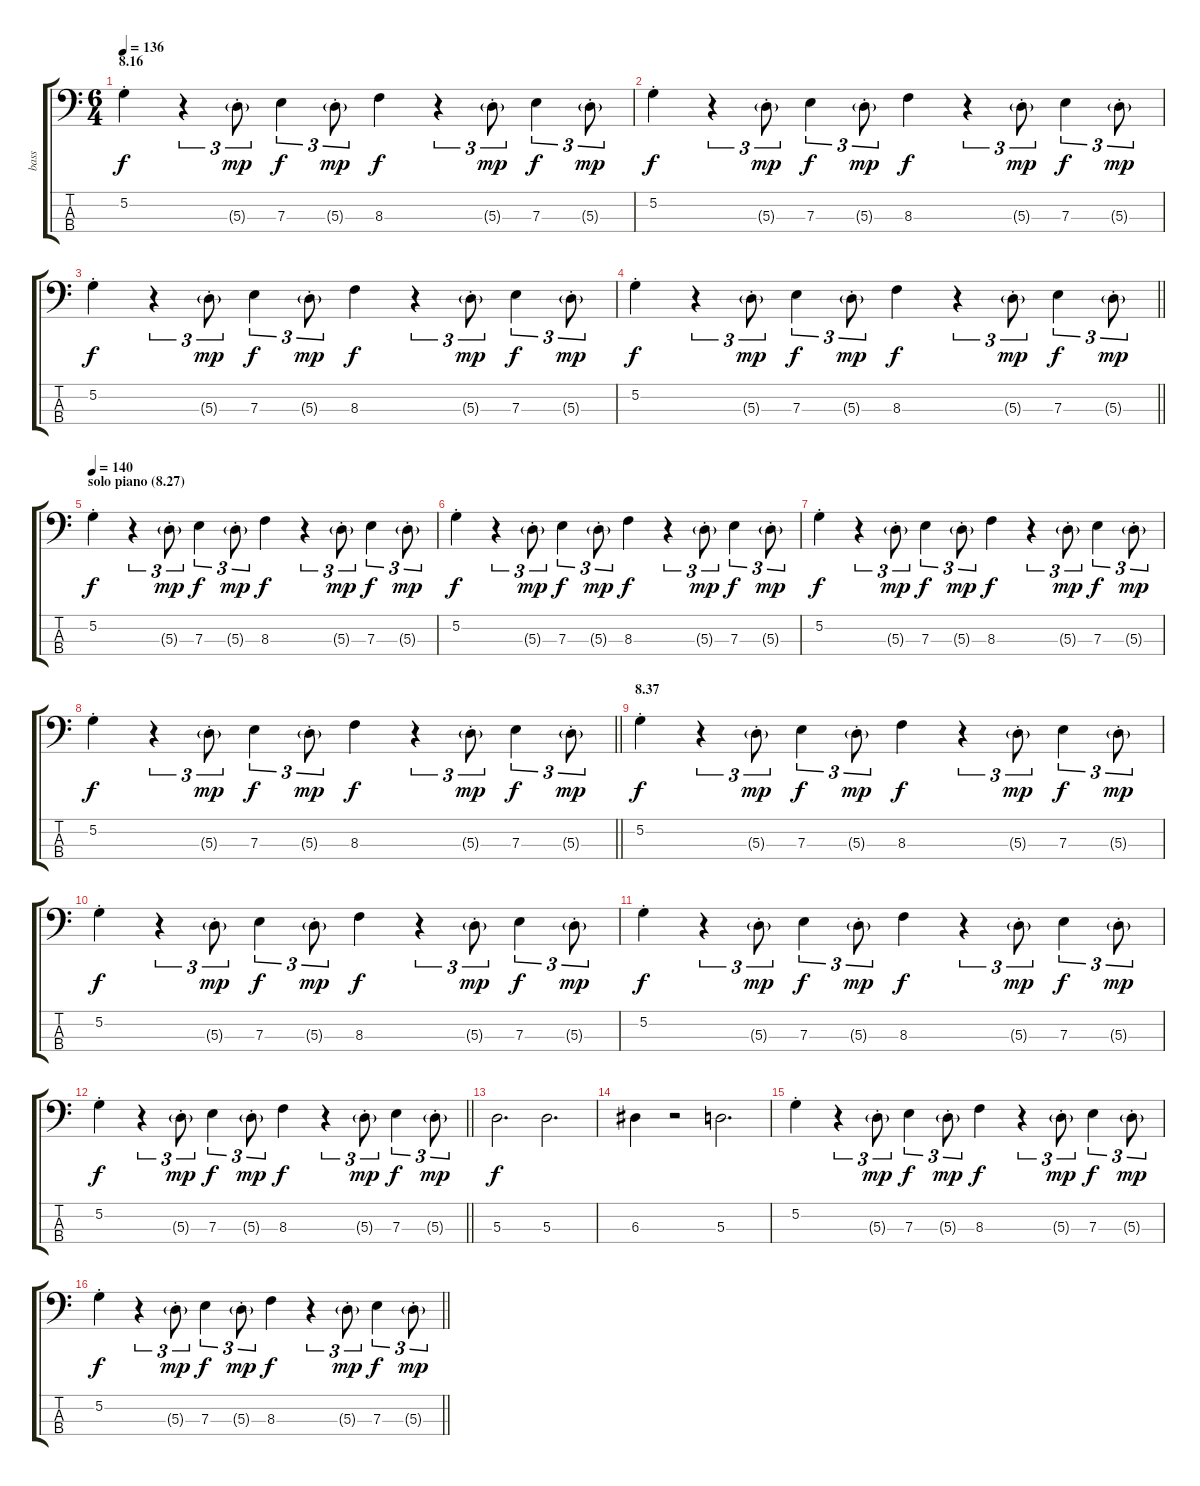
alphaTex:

\track ("bass" "bass") {instrument acousticbass}
\staff {score tabs}
\tuning (G2 D2 A1 E1) {hide}
\ts (6 4)
\section ("" "8.16")
\tempo 136
\clef f4
\ks c
5.2{st}.4{dy f} r.4{tu (3 2)} 5.3{g st}.8{tu (3 2) dy mp} 7.3.4{tu (3 2) dy f} 5.3{g st}.8{tu (3 2) dy mp} 8.3.4{dy f} r.4{tu (3 2)} 5.3{g st}.8{tu (3 2) dy mp} 7.3.4{tu (3 2) dy f} 5.3{g st}.8{tu (3 2) dy mp} |
5.2{st}.4{dy f} r.4{tu (3 2)} 5.3{g st}.8{tu (3 2) dy mp} 7.3.4{tu (3 2) dy f} 5.3{g st}.8{tu (3 2) dy mp} 8.3.4{dy f} r.4{tu (3 2)} 5.3{g st}.8{tu (3 2) dy mp} 7.3.4{tu (3 2) dy f} 5.3{g st}.8{tu (3 2) dy mp} |
5.2{st}.4{dy f} r.4{tu (3 2)} 5.3{g st}.8{tu (3 2) dy mp} 7.3.4{tu (3 2) dy f} 5.3{g st}.8{tu (3 2) dy mp} 8.3.4{dy f} r.4{tu (3 2)} 5.3{g st}.8{tu (3 2) dy mp} 7.3.4{tu (3 2) dy f} 5.3{g st}.8{tu (3 2) dy mp} |
\barLineRight lightlight
5.2{st}.4{dy f} r.4{tu (3 2)} 5.3{g st}.8{tu (3 2) dy mp} 7.3.4{tu (3 2) dy f} 5.3{g st}.8{tu (3 2) dy mp} 8.3.4{dy f} r.4{tu (3 2)} 5.3{g st}.8{tu (3 2) dy mp} 7.3.4{tu (3 2) dy f} 5.3{g st}.8{tu (3 2) dy mp} |
\section ("" "solo piano (8.27)")
\tempo 140
5.2{st}.4{dy f} r.4{tu (3 2)} 5.3{g st}.8{tu (3 2) dy mp} 7.3.4{tu (3 2) dy f} 5.3{g st}.8{tu (3 2) dy mp} 8.3.4{dy f} r.4{tu (3 2)} 5.3{g st}.8{tu (3 2) dy mp} 7.3.4{tu (3 2) dy f} 5.3{g st}.8{tu (3 2) dy mp} |
5.2{st}.4{dy f} r.4{tu (3 2)} 5.3{g st}.8{tu (3 2) dy mp} 7.3.4{tu (3 2) dy f} 5.3{g st}.8{tu (3 2) dy mp} 8.3.4{dy f} r.4{tu (3 2)} 5.3{g st}.8{tu (3 2) dy mp} 7.3.4{tu (3 2) dy f} 5.3{g st}.8{tu (3 2) dy mp} |
5.2{st}.4{dy f} r.4{tu (3 2)} 5.3{g st}.8{tu (3 2) dy mp} 7.3.4{tu (3 2) dy f} 5.3{g st}.8{tu (3 2) dy mp} 8.3.4{dy f} r.4{tu (3 2)} 5.3{g st}.8{tu (3 2) dy mp} 7.3.4{tu (3 2) dy f} 5.3{g st}.8{tu (3 2) dy mp} |
\barLineRight lightlight
5.2{st}.4{dy f} r.4{tu (3 2)} 5.3{g st}.8{tu (3 2) dy mp} 7.3.4{tu (3 2) dy f} 5.3{g st}.8{tu (3 2) dy mp} 8.3.4{dy f} r.4{tu (3 2)} 5.3{g st}.8{tu (3 2) dy mp} 7.3.4{tu (3 2) dy f} 5.3{g st}.8{tu (3 2) dy mp} |
\section ("" "8.37")
5.2{st}.4{dy f} r.4{tu (3 2)} 5.3{g st}.8{tu (3 2) dy mp} 7.3.4{tu (3 2) dy f} 5.3{g st}.8{tu (3 2) dy mp} 8.3.4{dy f} r.4{tu (3 2)} 5.3{g st}.8{tu (3 2) dy mp} 7.3.4{tu (3 2) dy f} 5.3{g st}.8{tu (3 2) dy mp} |
5.2{st}.4{dy f} r.4{tu (3 2)} 5.3{g st}.8{tu (3 2) dy mp} 7.3.4{tu (3 2) dy f} 5.3{g st}.8{tu (3 2) dy mp} 8.3.4{dy f} r.4{tu (3 2)} 5.3{g st}.8{tu (3 2) dy mp} 7.3.4{tu (3 2) dy f} 5.3{g st}.8{tu (3 2) dy mp} |
5.2{st}.4{dy f} r.4{tu (3 2)} 5.3{g st}.8{tu (3 2) dy mp} 7.3.4{tu (3 2) dy f} 5.3{g st}.8{tu (3 2) dy mp} 8.3.4{dy f} r.4{tu (3 2)} 5.3{g st}.8{tu (3 2) dy mp} 7.3.4{tu (3 2) dy f} 5.3{g st}.8{tu (3 2) dy mp} |
\barLineRight lightlight
5.2{st}.4{dy f} r.4{tu (3 2)} 5.3{g st}.8{tu (3 2) dy mp} 7.3.4{tu (3 2) dy f} 5.3{g st}.8{tu (3 2) dy mp} 8.3.4{dy f} r.4{tu (3 2)} 5.3{g st}.8{tu (3 2) dy mp} 7.3.4{tu (3 2) dy f} 5.3{g st}.8{tu (3 2) dy mp} |
5.3.2{d dy f} 5.3.2{d} |
6.3.4 r.2 5.3.2{d} |
5.2{st}.4 r.4{tu (3 2)} 5.3{g st}.8{tu (3 2) dy mp} 7.3.4{tu (3 2) dy f} 5.3{g st}.8{tu (3 2) dy mp} 8.3.4{dy f} r.4{tu (3 2)} 5.3{g st}.8{tu (3 2) dy mp} 7.3.4{tu (3 2) dy f} 5.3{g st}.8{tu (3 2) dy mp} |
\barLineRight lightlight
5.2{st}.4{dy f} r.4{tu (3 2)} 5.3{g st}.8{tu (3 2) dy mp} 7.3.4{tu (3 2) dy f} 5.3{g st}.8{tu (3 2) dy mp} 8.3.4{dy f} r.4{tu (3 2)} 5.3{g st}.8{tu (3 2) dy mp} 7.3.4{tu (3 2) dy f} 5.3{g st}.8{tu (3 2) dy mp}
